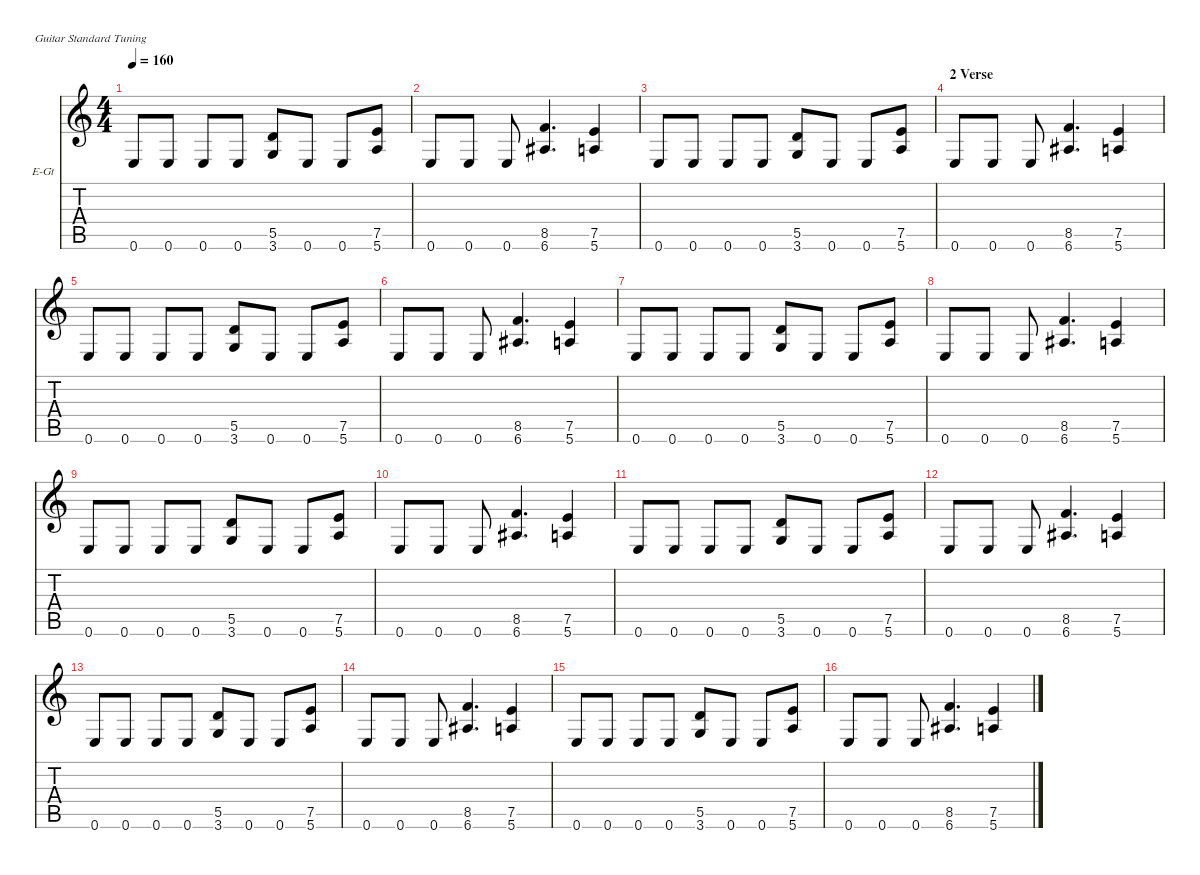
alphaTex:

\hideDynamics
\bracketExtendMode nobrackets
\firstSystemTrackNameOrientation horizontal
\otherSystemsTrackNameOrientation horizontal
\track ("Guitar 1" "E-Gt") {instrument distortionguitar}
\staff {score tabs}
\tuning (E4 B3 G3 D3 A2 E2)
\ts (4 4)
\tempo 160
\clef g2
\ks c
0.6.8{dy f beam Up} 0.6.8{beam Up} 0.6.8{beam Up} 0.6.8{beam Up} (5.5 3.6).8{beam Up} 0.6.8{beam Up} 0.6.8{beam Up} (7.5 5.6).8{beam Up} |
0.6.8{beam Up} 0.6.8{beam Up} 0.6.8{beam Up} (8.5 6.6{acc #}).4{d beam Up} (7.5 5.6).4{beam Up} |
0.6.8{beam Up} 0.6.8{beam Up} 0.6.8{beam Up} 0.6.8{beam Up} (5.5 3.6).8{beam Up} 0.6.8{beam Up} 0.6.8{beam Up} (7.5 5.6).8{beam Up} |
\section ("" "2 Verse")
0.6.8{beam Up} 0.6.8{beam Up} 0.6.8{beam Up} (8.5 6.6{acc #}).4{d beam Up} (7.5 5.6).4{beam Up} |
0.6.8{beam Up} 0.6.8{beam Up} 0.6.8{beam Up} 0.6.8{beam Up} (5.5 3.6).8{beam Up} 0.6.8{beam Up} 0.6.8{beam Up} (7.5 5.6).8{beam Up} |
0.6.8{beam Up} 0.6.8{beam Up} 0.6.8{beam Up} (8.5 6.6{acc #}).4{d beam Up} (7.5 5.6).4{beam Up} |
0.6.8{beam Up} 0.6.8{beam Up} 0.6.8{beam Up} 0.6.8{beam Up} (5.5 3.6).8{beam Up} 0.6.8{beam Up} 0.6.8{beam Up} (7.5 5.6).8{beam Up} |
0.6.8{beam Up} 0.6.8{beam Up} 0.6.8{beam Up} (8.5 6.6{acc #}).4{d beam Up} (7.5 5.6).4{beam Up} |
0.6.8{beam Up} 0.6.8{beam Up} 0.6.8{beam Up} 0.6.8{beam Up} (5.5 3.6).8{beam Up} 0.6.8{beam Up} 0.6.8{beam Up} (7.5 5.6).8{beam Up} |
0.6.8{beam Up} 0.6.8{beam Up} 0.6.8{beam Up} (8.5 6.6{acc #}).4{d beam Up} (7.5 5.6).4{beam Up} |
0.6.8{beam Up} 0.6.8{beam Up} 0.6.8{beam Up} 0.6.8{beam Up} (5.5 3.6).8{beam Up} 0.6.8{beam Up} 0.6.8{beam Up} (7.5 5.6).8{beam Up} |
0.6.8{beam Up} 0.6.8{beam Up} 0.6.8{beam Up} (8.5 6.6{acc #}).4{d beam Up} (7.5 5.6).4{beam Up} |
0.6.8{beam Up} 0.6.8{beam Up} 0.6.8{beam Up} 0.6.8{beam Up} (5.5 3.6).8{beam Up} 0.6.8{beam Up} 0.6.8{beam Up} (7.5 5.6).8{beam Up} |
0.6.8{beam Up} 0.6.8{beam Up} 0.6.8{beam Up} (8.5 6.6{acc #}).4{d beam Up} (7.5 5.6).4{beam Up} |
0.6.8{beam Up} 0.6.8{beam Up} 0.6.8{beam Up} 0.6.8{beam Up} (5.5 3.6).8{beam Up} 0.6.8{beam Up} 0.6.8{beam Up} (7.5 5.6).8{beam Up} |
0.6.8{beam Up} 0.6.8{beam Up} 0.6.8{beam Up} (8.5 6.6{acc #}).4{d beam Up} (7.5 5.6).4{beam Up}
